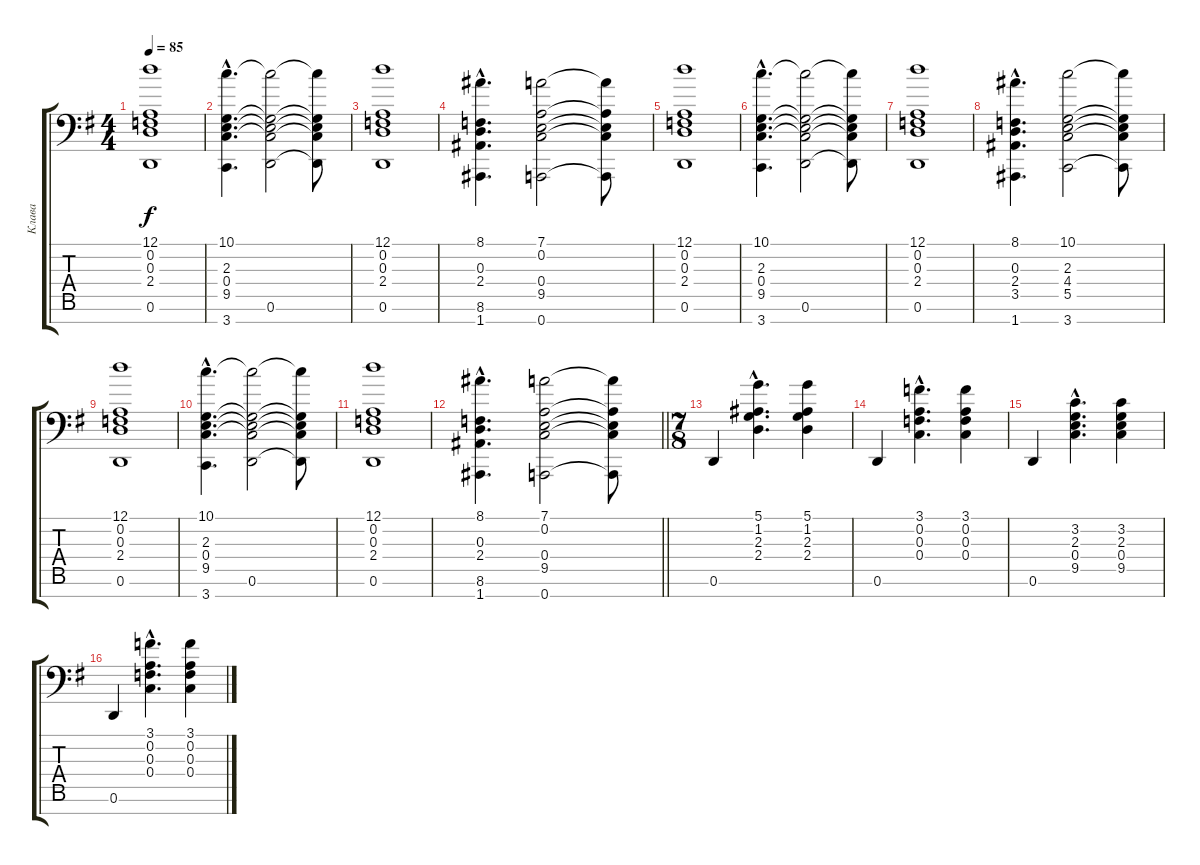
\track ("Клава" "Клава") {instrument synthstrings1}
\staff {score tabs}
\tuning (D4 A3 F3 C3 G2 D2 A1) {hide}
\ts (4 4)
\tempo 85
\clef f4
\ks eminor
(12.1 0.2 0.3 2.4 0.6).1{dy f} |
(10.1{hac} 2.3{hac} 0.4{hac} 9.5{hac} 3.7{hac}).4{d} (10.1{t} 2.3{t} 0.4{t} 9.5{t} 0.6).2 (10.1{t} 2.3{t} 0.4{t} 9.5{t} 0.6{t}).8 |
(12.1 0.2 0.3 2.4 0.6).1 |
(8.1{hac} 0.3{hac} 2.4{hac} 8.6{hac} 1.7{hac}).4{d} (7.1 0.2 0.4 9.5 0.7).2 (7.1{t} 0.2{t} 0.4{t} 9.5{t} 0.7{t}).8 |
(12.1 0.2 0.3 2.4 0.6).1 |
(10.1{hac} 2.3{hac} 0.4{hac} 9.5{hac} 3.7{hac}).4{d} (10.1{t} 2.3{t} 0.4{t} 9.5{t} 0.6).2 (10.1{t} 2.3{t} 0.4{t} 9.5{t} 0.6{t}).8 |
(12.1 0.2 0.3 2.4 0.6).1 |
(8.1{hac} 0.3{hac} 2.4{hac} 3.5{hac} 1.7{hac}).4{d} (10.1 2.3 4.4 5.5 3.7).2 (10.1{t} 2.3{t} 4.4{t} 5.5{t} 3.7{t}).8 |
(12.1 0.2 0.3 2.4 0.6).1 |
(10.1{hac} 2.3{hac} 0.4{hac} 9.5{hac} 3.7{hac}).4{d} (10.1{t} 2.3{t} 0.4{t} 9.5{t} 0.6).2 (10.1{t} 2.3{t} 0.4{t} 9.5{t} 0.6{t}).8 |
(12.1 0.2 0.3 2.4 0.6).1 |
\barLineRight lightlight
(8.1{hac} 0.3{hac} 2.4{hac} 8.6{hac} 1.7{hac}).4{d} (7.1 0.2 0.4 9.5 0.7).2 (7.1{t} 0.2{t} 0.4{t} 9.5{t} 0.7{t}).8 |
\ts (7 8)
\section ("" "")
0.6.4 (5.1{hac} 1.2{hac} 2.3{hac} 2.4{hac}).4{d} (5.1 1.2 2.3 2.4).4 |
0.6.4 (3.1{hac} 0.2{hac} 0.3{hac} 0.4{hac}).4{d} (3.1 0.2 0.3 0.4).4 |
0.6.4 (3.2{hac} 2.3{hac} 0.4{hac} 9.5{hac}).4{d} (3.2 2.3 0.4 9.5).4 |
0.6.4 (3.1{hac} 0.2{hac} 0.3{hac} 0.4{hac}).4{d} (3.1 0.2 0.3 0.4).4
